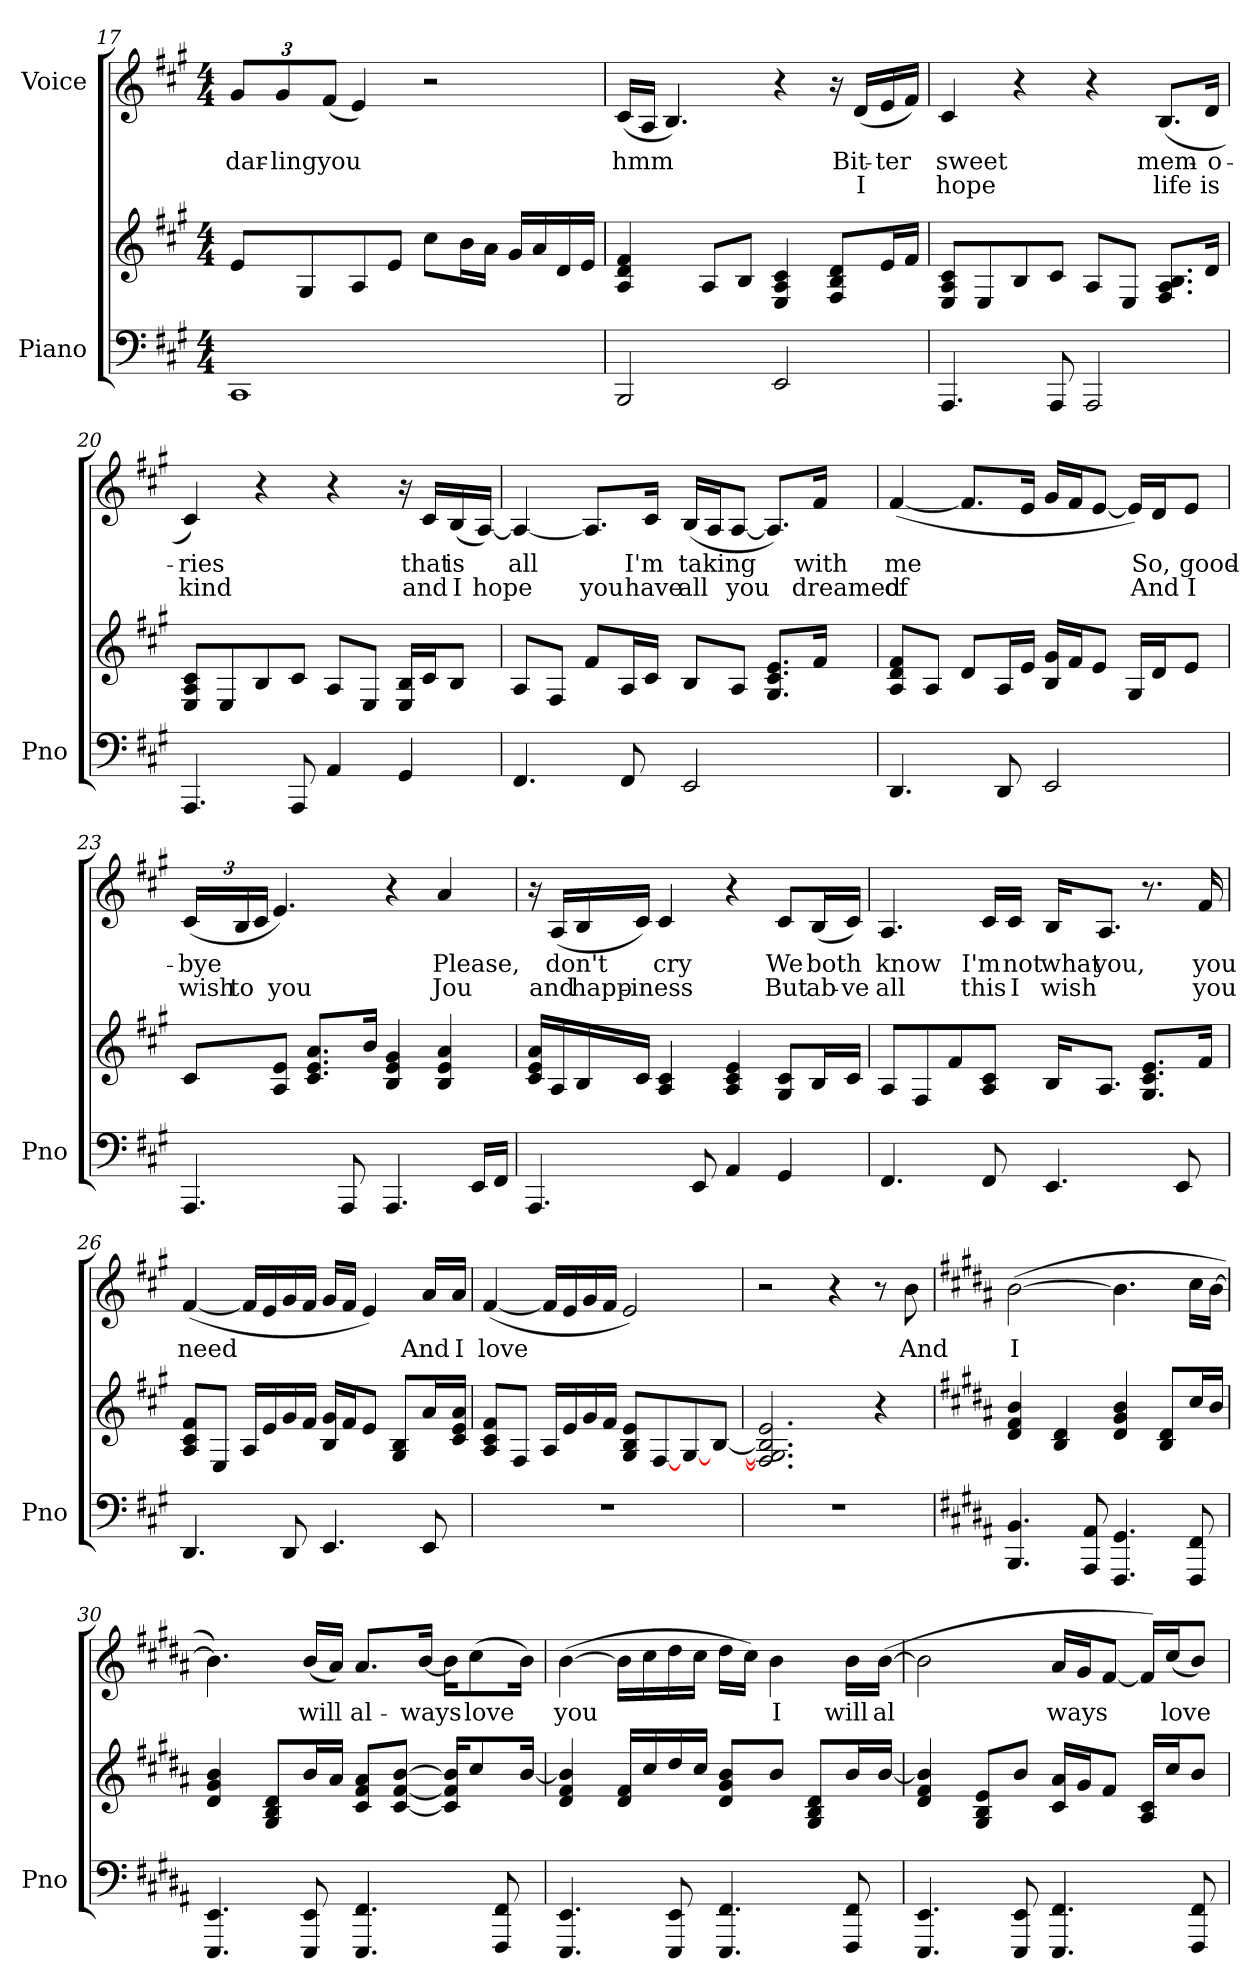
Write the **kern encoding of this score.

**kern	**kern	**kern	**text	**text
*part2	*part2	*part1	*part1	*part1
*staff3	*staff2	*staff1	*staff1	*staff1
*I"Piano	*	*I"Voice	*	*
*I'Pno	*	*	*	*
*clefF4	*clefG2	*clefG2	*	*
*k[f#c#g#]	*k[f#c#g#]	*k[f#c#g#]	*	*
*M4/4	*M4/4	*M4/4	*	*
*	*	*Xbrackettup	*	*
=17	=17	=17	=17	=17
!	!	!	!LO:LY:b	!
1CC#	8e/L	12g#/L	dar-	.
!	!	!	!LO:LY:b	!
.	.	12g#/	-ling	.
.	8G#/	.	.	.
!	!	!	!LO:LY:b	!
.	.	(<12f#/J	you	.
.	8A/	4e/)	.	.
.	8e/J	.	.	.
.	8cc#\L	2r	.	.
.	16b\L	.	.	.
.	16a\JJ	.	.	.
.	16g#/LL	.	.	.
.	16a/	.	.	.
.	16d/	.	.	.
.	16e/JJ	.	.	.
=18	=18	=18	=18	=18
!	!	!	!LO:LY:b	!
2BBB/	4A/ 4d/ 4f#/	(<16c#/LL	hmm	.
.	.	16A/JJ	.	.
.	.	4.B/)	.	.
.	8A/L	.	.	.
.	8B/J	.	.	.
2EE/	4E/ 4A/ 4c#/	4r	.	.
.	8F#/ 8B/ 8d/L	16r	.	.
!	!	!	!LO:LY:b	!LO:LY:b
.	.	(<16d/LL	Bit-	I
!	!	!	!LO:LY:b	!
.	16e/L	16e/	-ter	.
.	16f#/JJ	16f#/JJ)	.	.
!!LO:PB:g=z
=19	=19	=19	=19	=19
!	!	!	!LO:LY:b	!LO:LY:b
4.AAA/	8E/ 8A/ 8c#/L	4c#/	sweet	hope
.	8E/	.	.	.
.	8B/	4r	.	.
8AAA/	8c#/J	.	.	.
2AAA/	8A/L	4r	.	.
.	8E/J	.	.	.
!	!	!	!LO:LY:b	!LO:LY:b
.	8.F#/ 8.A/ 8.B/L	(<8.B/L	mem-	life
!	!	!	!LO:LY:b	!LO:LY:b
.	16d/Jk	16d/Jk	-o-	is
=20	=20	=20	=20	=20
!	!	!	!LO:LY:b	!LO:LY:b
4.AAA/	8E/ 8A/ 8c#/L	4c#/)	-ries	kind
.	8E/	.	.	.
.	8B/	4r	.	.
8AAA/	8c#/J	.	.	.
4AA/	8A/L	4r	.	.
.	8E/J	.	.	.
4GG#/	16E/ 16B/LL	16r	.	.
!	!	!	!LO:LY:b	!LO:LY:b
.	16c#/J	16c#/LL	that	and
!	!	!	!LO:LY:b	!LO:LY:b
.	8B/J	(<16B/	is	I
!	!	!	!	!LO:LY:b
.	.	[16A/JJ)	.	hope
!!LO:LB:g=z
=21	=21	=21	=21	=21
!	!	!	!LO:LY:b	!
4.FF#/	8A/L	4A/_	all	.
.	8F#/J	.	.	.
!	!	!	!	!LO:LY:b
.	8f#/L	8.A/L]	.	you
8FF#/	16A/L	.	.	.
!	!	!	!LO:LY:b	!LO:LY:b
.	16c#/JJ	16c#/Jk	I'm	have
!	!	!	!LO:LY:b	!LO:LY:b
2EE/	8B/L	(<16B/LL	taking	all
.	.	16A/J	.	.
!	!	!	!	!LO:LY:b
.	8A/J	[8A/J	.	you
.	8.G#/ 8.c#/ 8.e/L	8.A/L])	.	.
!	!	!	!LO:LY:b	!LO:LY:b
.	16f#/Jk	16f#/Jk	with	dreamed
=22	=22	=22	=22	=22
!	!	!	!LO:LY:b	!LO:LY:b
4.DD/	8A/ 8d/ 8f#/L	(<[4f#/	me	of
.	8A/J	.	.	.
.	8d/L	8.f#/L]	.	.
8DD/	16A/L	.	.	.
.	16e/JJ	16e/Jk	.	.
2EE/	16B/ 16g#/LL	16g#/LL	.	.
.	16f#/J	16f#/J	.	.
.	8e/J	[8e/J	.	.
.	16G#/LL	16e/LL])	.	.
!	!	!	!LO:LY:b	!LO:LY:b
.	16d/J	16d/J	So,	And
!	!	!	!LO:LY:b	!LO:LY:b
.	8e/J	8e/J	good-	I
!!LO:LB:g=z
=23	=23	=23	=23	=23
!	!	!	!LO:LY:b	!LO:LY:b
4.AAA/	8c#/L	(<24c#/LL	-bye	wish
!	!	!	!	!LO:LY:b
.	.	24B/	.	to
.	.	24c#/JJ	.	.
!	!	!	!	!LO:LY:b
.	8A/ 8e/J	4.e/)	.	you
.	8.c#/ 8.e/ 8.a/L	.	.	.
8AAA/	.	.	.	.
.	16b/Jk	.	.	.
4.AAA/	4B/ 4e/ 4g#/	4r	.	.
!	!	!	!LO:LY:b	!LO:LY:b
.	4B/ 4e/ 4a/	4a/	Please,	Jou
16EE/LL	.	.	.	.
16FF#/JJ	.	.	.	.
=24	=24	=24	=24	=24
4.AAA/	16c#/ 16e/ 16a/LL	16r	.	.
!	!	!	!LO:LY:b	!LO:LY:b
.	16A/	(<16A/LL	don't	and
!	!	!	!	!LO:LY:b
.	16B/	16B/	.	happ-
!	!	!	!	!LO:LY:b
.	16c#/JJ	16c#/JJ)	.	-iness
!	!	!	!LO:LY:b	!
.	4A/ 4c#/	4c#/	cry	.
8EE/	.	.	.	.
4AA/	4A/ 4c#/ 4e/	4r	.	.
!	!	!	!LO:LY:b	!LO:LY:b
4GG#/	8G#/ 8c#/L	8c#/L	We	But
!	!	!	!LO:LY:b	!LO:LY:b
.	16B/L	(<16B/L	both	ab-
!	!	!	!	!LO:LY:b
.	16c#/JJ	16c#/JJ)	.	-ve
!!LO:PB:g=z
=25	=25	=25	=25	=25
!	!	!	!LO:LY:b	!LO:LY:b
4.FF#/	8A/L	4.A/	know	all
.	8F#/	.	.	.
.	8f#/	.	.	.
!	!	!	!LO:LY:b	!LO:LY:b
8FF#/	8A/ 8c#/J	16c#/LL	I'm	this
!	!	!	!LO:LY:b	!LO:LY:b
.	.	16c#/JJ	not	I
!	!	!	!LO:LY:b	!LO:LY:b
4.EE/	16B/KL	16B/KL	what	wish
!	!	!	!LO:LY:b	!
.	8.A/J	8.A/J	you,	.
.	8.G#/ 8.c#/ 8.e/L	8.r	.	.
8EE/	.	.	.	.
!	!	!	!LO:LY:b	!LO:LY:b
.	16f#/Jk	16f#/	you	you
=26	=26	=26	=26	=26
!	!	!	!LO:LY:b	!
4.DD/	8A/ 8c#/ 8f#/L	(<[4f#/	need	.
.	8E/J	.	.	.
.	16A/LL	16f#/LL]	.	.
.	16e/	16e/	.	.
8DD/	16g#/	16g#/	.	.
.	16f#/JJ	16f#/JJ	.	.
4.EE/	16B/ 16g#/LL	16g#/LL	.	.
.	16f#/J	16f#/JJ	.	.
.	8e/J	4e/)	.	.
.	8G#/ 8B/L	.	.	.
!	!	!	!LO:LY:b	!
8EE/	16a/L	16a/LL	And	.
!	!	!	!LO:LY:b	!
.	16c#/ 16e/ 16a/JJ	16a/JJ	I	.
=27	=27	=27	=27	=27
!	!	!	!LO:LY:b	!
1r	8A/ 8c#/ 8f#/L	(<[4f#/	love	.
.	8F#/J	.	.	.
.	16A/LL	16f#/LL]	.	.
.	16e/	16e/	.	.
.	16g#/	16g#/	.	.
.	16f#/JJ	16f#/JJ	.	.
.	8G#/ 8B/ 8e/L	2e/)	.	.
.	[8F#/	.	.	.
.	[8G#/	.	.	.
.	[8B/J	.	.	.
!!LO:LB:g=z
=28	=28	=28	=28	=28
1r	2.F#/] 2.G#/] 2.B/] 2.e/	2r	.	.
.	.	4r	.	.
.	4r	8r	.	.
!	!	!	!LO:LY:b	!
.	.	8b\	And	.
=29	=29	=29	=29	=29
*k[f#c#g#d#a#]	*k[f#c#g#d#a#]	*k[f#c#g#d#a#]	*	*
!	!	!	!LO:LY:b	!
4.BBB/ 4.BB/	4d#/ 4f#/ 4b/	(>[2b\	I	.
.	4B/ 4d#/	.	.	.
8AAA#/ 8AA#/	.	.	.	.
4.FFF#/ 4.GG#/	4d#/ 4g#/ 4b/	4.b\]	.	.
.	8B/ 8d#/L	.	.	.
8FFF#/ 8FF#/	16cc#/L	16cc#\LL	.	.
.	16b/JJ	[16b\JJ	.	.
=30	=30	=30	=30	=30
4.EEE/ 4.EE/	4d#/ 4g#/ 4b/	4.b\])	.	.
.	8G#/ 8B/ 8d#/L	.	.	.
!	!	!	!LO:LY:b	!
8EEE/ 8EE/	16b/L	(<16b/LL	will	.
.	16a#/JJ	16a#/JJ)	.	.
!	!	!	!LO:LY:b	!
4.EEE/ 4.FF#/	8c#/ 8f#/ 8a#/L	8.a#/L	al-	.
.	[8c#/ [8f#/ [8b/J	.	.	.
!	!	!	!LO:LY:b	!
.	.	[16b/Jk	-ways	.
.	16c#/] 16f#/] 16b/]KL	16b\KL]	.	.
!	!	!	!LO:LY:b	!
.	8cc#/	(>8cc#\	love	.
8FFF#/ 8FF#/	.	.	.	.
.	[16b/Jk	16b\Jk)	.	.
=31	=31	=31	=31	=31
!	!	!	!LO:LY:b	!
4.EEE/ 4.EE/	4d#/ 4f#/ 4b/]	(>[4b\	you	.
.	16d#/ 16f#/LL	16b\LL]	.	.
.	16cc#/	16cc#\	.	.
8EEE/ 8EE/	16dd#/	16dd#\	.	.
.	16cc#/JJ	16cc#\JJ	.	.
4.EEE/ 4.FF#/	8d#/ 8g#/ 8b/L	16dd#\LL	.	.
.	.	16cc#\JJ)	.	.
!	!	!	!LO:LY:b	!
.	8b/J	4b\	I	.
.	8G#/ 8B/ 8d#/L	.	.	.
!	!	!	!LO:LY:b	!
8FFF#/ 8FF#/	16b/L	16b\LL	will	.
!	!	!	!LO:LY:b	!
.	[16b/JJ	(>[16b\JJ	al	.
!!LO:LB:g=z
=32	=32	=32	=32	=32
4.EEE/ 4.EE/	4d#/ 4f#/ 4b/]	2b\]	.	.
.	8G#/ 8B/ 8e/L	.	.	.
8EEE/ 8EE/	8b/J	.	.	.
!	!	!	!LO:LY:b	!
4.EEE/ 4.FF#/	16c#/ 16a#/LL	16a#/LL	ways	.
.	16g#/J	16g#/J	.	.
.	8f#/J	[8f#/J	.	.
.	16A#/ 16c#/LL	16f#/LL])	.	.
!	!	!	!LO:LY:b	!
.	16cc#/J	(<16cc#/J	love	.
8FFF#/ 8FF#/	8b/J	8b/J)	.	.
=	=	=	=	=
*-	*-	*-	*-	*-
